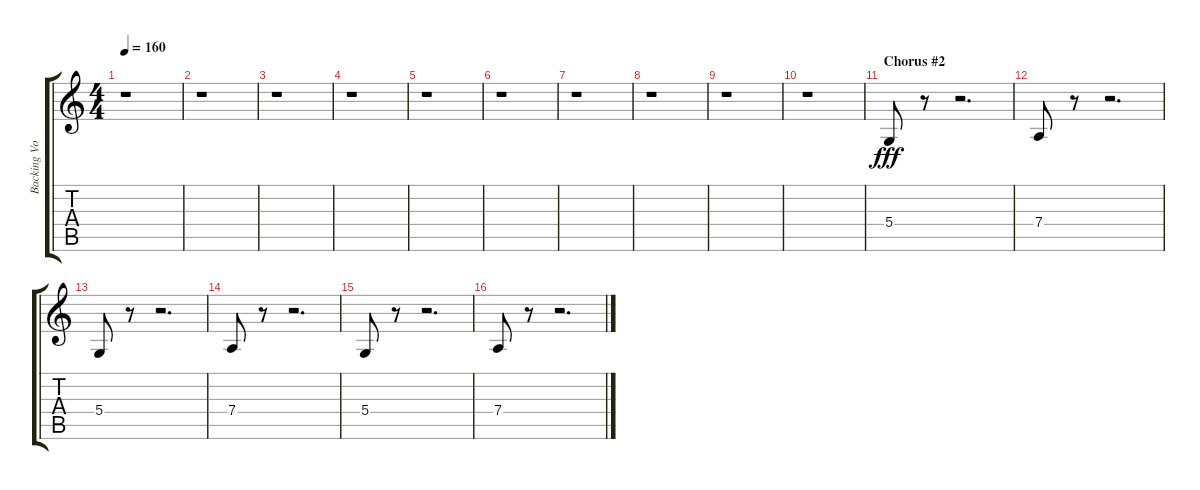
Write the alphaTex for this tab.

\track ("Backing Vocals" "Backing Vo") {instrument recorder}
\staff {score tabs}
\tuning (E4 B3 G3 D3 A2 E2) {hide}
\ts (4 4)
\tempo 160
\clef g2
\ks c
r.1{dy fff} |
r.1 |
r.1 |
r.1 |
r.1 |
r.1 |
r.1 |
r.1 |
r.1 |
r.1 |
\section ("" "Chorus #2")
5.4.8{instrument voiceoohs} r.8 r.2{d} |
7.4.8 r.8 r.2{d} |
5.4.8{instrument voiceoohs} r.8 r.2{d} |
7.4.8 r.8 r.2{d} |
5.4.8{instrument voiceoohs} r.8 r.2{d} |
7.4.8 r.8 r.2{d}
